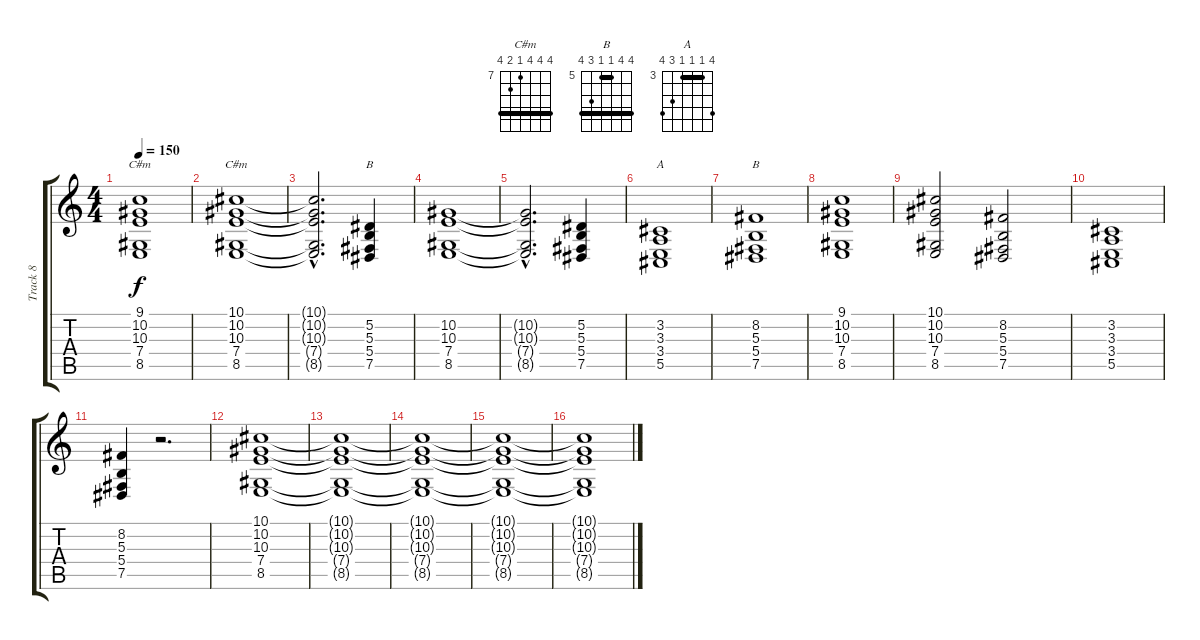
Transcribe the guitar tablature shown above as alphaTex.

\track ("Track 8" "Track 8") {instrument stringensemble1}
\staff {score tabs}
\tuning (Eb4 Bb3 Gb3 Db3 Ab2 Eb2) {hide}
\chord ("C#m" 5 6 7 7 5 x) {firstfret 5 barre 5}
\chord ("C#m" 10 10 10 7 8 10) {firstfret 7 barre 10}
\chord ("B" 8 5 5 5 7 8) {firstfret 5 barre 5}
\chord ("A" 6 3 3 3 5 6) {firstfret 3 barre 3}
\chord ("B" 8 8 5 5 7 8) {firstfret 5 barre (5 8)}
\ts (4 4)
\tempo 150
\clef g2
\ks c
(9.1 10.2 10.3 7.4 8.5).1{ch "C#m" dy f} |
(10.1 10.2 10.3 7.4 8.5).1{ch "C#m"} |
(10.1{hac t} 10.2{hac t} 10.3{hac t} 7.4{hac t} 8.5{hac t}).2{d} (5.2 5.3 5.4 7.5).4{ch "B"} |
(10.2 10.3 7.4 8.5).1 |
(10.2{hac t} 10.3{hac t} 7.4{hac t} 8.5{hac t}).2{d} (5.2 5.3 5.4 7.5).4 |
(3.2 3.3 3.4 5.5).1{ch "A"} |
(8.2 5.3 5.4 7.5).1{ch "B"} |
(9.1 10.2 10.3 7.4 8.5).1 |
(10.1 10.2 10.3 7.4 8.5).2 (8.2 5.3 5.4 7.5).2 |
(3.2 3.3 3.4 5.5).1 |
(8.2 5.3 5.4 7.5).4 r.2{d} |
(10.1 10.2 10.3 7.4 8.5).1 |
(10.1{t} 10.2{t} 10.3{t} 7.4{t} 8.5{t}).1 |
(10.1{t} 10.2{t} 10.3{t} 7.4{t} 8.5{t}).1 |
(10.1{t} 10.2{t} 10.3{t} 7.4{t} 8.5{t}).1 |
(10.1{t} 10.2{t} 10.3{t} 7.4{t} 8.5{t}).1
